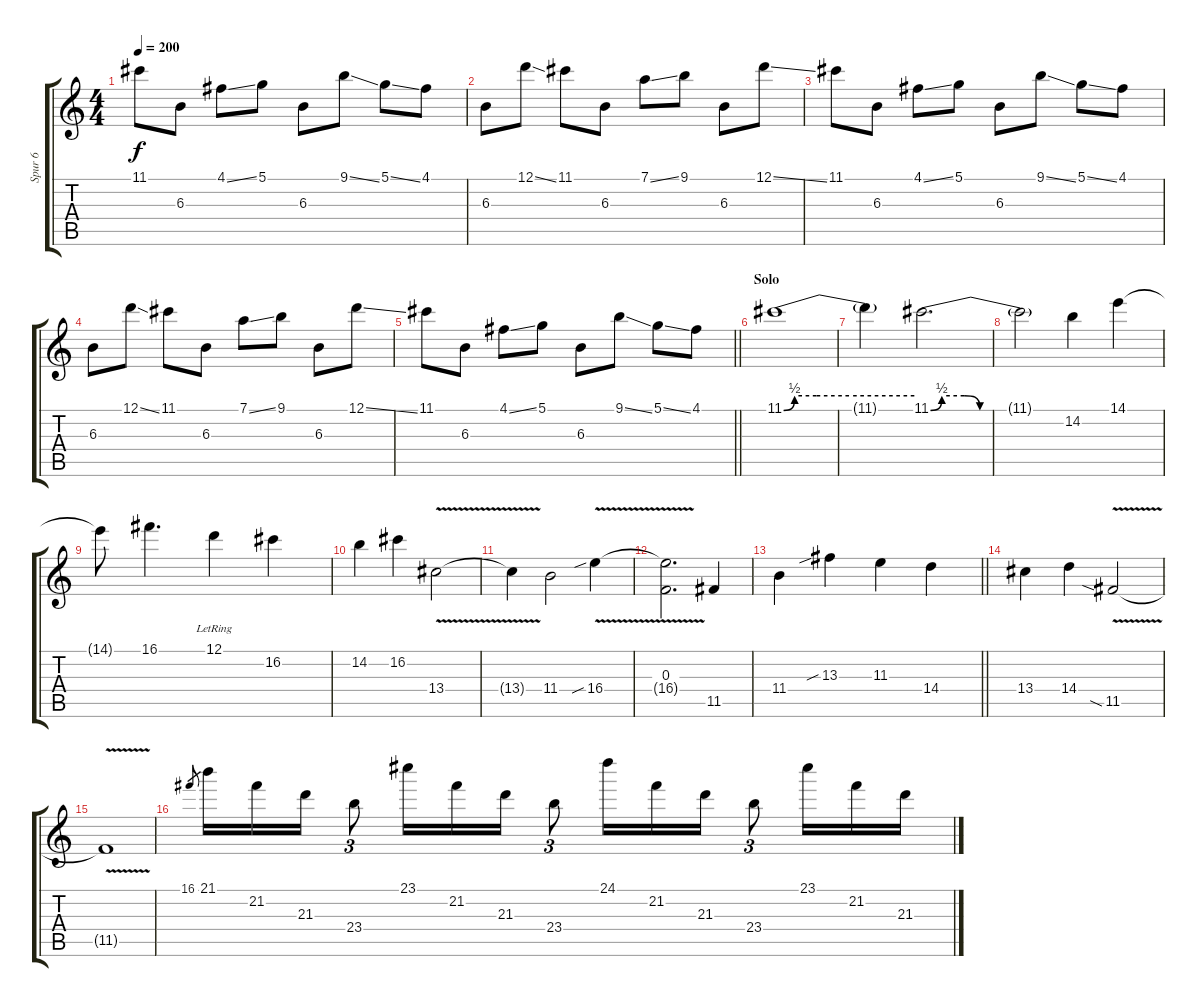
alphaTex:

\track ("Spur 6" "Spur 6") {instrument distortionguitar}
\staff {score tabs}
\tuning (D4 A3 F3 C3 G2 D2) {hide}
\ts (4 4)
\tempo 200
\clef g2
\ks c
11.1.8{dy f} 6.3.8 4.1{ss}.8 5.1.8 6.3.8 9.1{ss}.8 5.1{ss}.8 4.1.8 |
6.3.8{volume 9 balance 8} 12.1{ss}.8 11.1.8 6.3.8 7.1{ss}.8 9.1.8 6.3.8 12.1{ss}.8 |
11.1.8 6.3.8 4.1{ss}.8 5.1.8 6.3.8 9.1{ss}.8 5.1{ss}.8 4.1.8 |
6.3.8 12.1{ss}.8 11.1.8 6.3.8 7.1{ss}.8 9.1.8 6.3.8 12.1{ss}.8 |
\barLineRight lightlight
11.1.8 6.3.8 4.1{ss}.8 5.1.8 6.3.8 9.1{ss}.8 5.1{ss}.8 4.1.8 |
\section ("" "Solo")
11.1{be (custom 0 0 5 2 15 2 30 2 60 2)}.1{volume 16} |
11.1{t}.4 11.1{be (custom 0 0 5 2 15 2 22 0 45 0 60 0)}.2{d} |
11.1{t}.2 14.2.4 14.1.4 |
14.1{t}.8 16.1.4{d} 12.1{lr}.4 16.2.4 |
14.2.4 16.2.4 13.4{v}.2 |
13.4{t}.4 11.4.2 16.4{v sib}.4 |
(0.3 16.4{t}).2{d} 11.5.4 |
\barLineRight lightlight
11.4.4 13.3{sib}.4 11.3.4 14.4.4 |
13.4.4 14.4.4 11.5{v sia}.2 |
11.5{t}.1 |
16.1.8{gr} 21.1.16 21.2.16 21.3.16 23.4.8{tu (3 2)} 23.1.16 21.2.16 21.3.16 23.4.8{tu (3 2)} 24.1.16 21.2.16 21.3.16 23.4.8{tu (3 2)} 23.1.16 21.2.16 21.3.16
